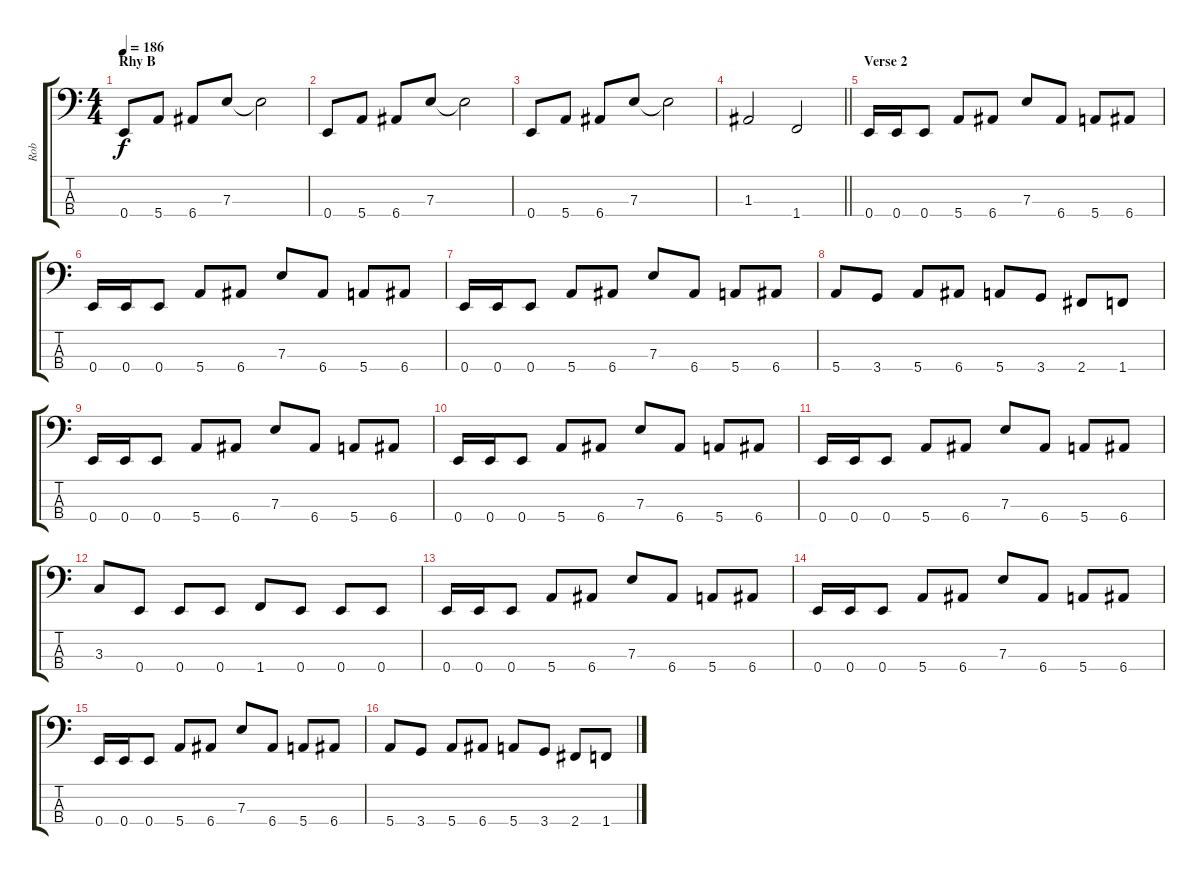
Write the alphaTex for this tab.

\track ("Rob" "Rob") {instrument electricbassfinger}
\staff {score tabs}
\tuning (G2 D2 A1 E1) {hide}
\ts (4 4)
\section ("" "Rhy B")
\tempo 186
\clef f4
\ks c
0.4.8{dy f} 5.4.8 6.4.8 7.3.8 7.3{t}.2 |
0.4.8 5.4.8 6.4.8 7.3.8 7.3{t}.2 |
0.4.8 5.4.8 6.4.8 7.3.8 7.3{t}.2 |
\barLineRight lightlight
1.3.2 1.4.2 |
\section ("" "Verse 2")
0.4.16 0.4.16 0.4.8 5.4.8 6.4.8 7.3.8 6.4.8 5.4.8 6.4.8 |
0.4.16 0.4.16 0.4.8 5.4.8 6.4.8 7.3.8 6.4.8 5.4.8 6.4.8 |
0.4.16 0.4.16 0.4.8 5.4.8 6.4.8 7.3.8 6.4.8 5.4.8 6.4.8 |
5.4.8 3.4.8 5.4.8 6.4.8 5.4.8 3.4.8 2.4.8 1.4.8 |
0.4.16 0.4.16 0.4.8 5.4.8 6.4.8 7.3.8 6.4.8 5.4.8 6.4.8 |
0.4.16 0.4.16 0.4.8 5.4.8 6.4.8 7.3.8 6.4.8 5.4.8 6.4.8 |
0.4.16 0.4.16 0.4.8 5.4.8 6.4.8 7.3.8 6.4.8 5.4.8 6.4.8 |
3.3.8 0.4.8 0.4.8 0.4.8 1.4.8 0.4.8 0.4.8 0.4.8 |
0.4.16 0.4.16 0.4.8 5.4.8 6.4.8 7.3.8 6.4.8 5.4.8 6.4.8 |
0.4.16 0.4.16 0.4.8 5.4.8 6.4.8 7.3.8 6.4.8 5.4.8 6.4.8 |
0.4.16 0.4.16 0.4.8 5.4.8 6.4.8 7.3.8 6.4.8 5.4.8 6.4.8 |
5.4.8 3.4.8 5.4.8 6.4.8 5.4.8 3.4.8 2.4.8 1.4.8
